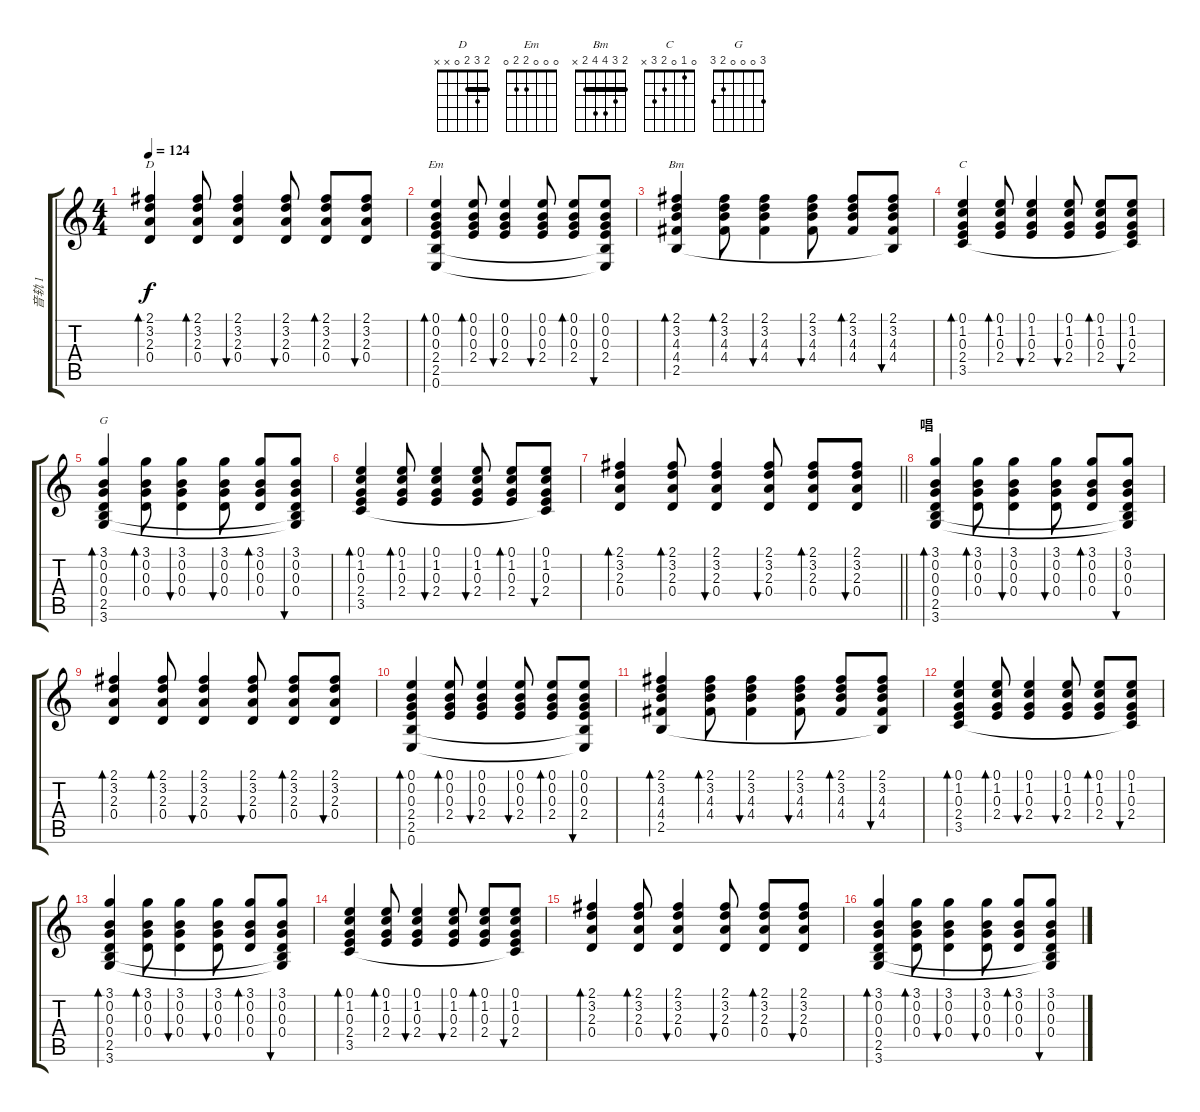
\track ("音轨 1" "音轨 1") {instrument acousticguitarsteel}
\staff {score tabs}
\tuning (E4 B3 G3 D3 A2 E2) {hide}
\chord ("D" 2 3 2 0 x x) {barre 2}
\chord ("Em" 0 0 0 2 2 0)
\chord ("Bm" 2 3 4 4 2 x) {barre 2}
\chord ("C" 0 1 0 2 3 x)
\chord ("G" 3 0 0 0 2 3)
\ts (4 4)
\tempo 124
\clef g2
\ks c
(2.1 3.2 2.3 0.4).4{bd 30 ch "D" dy f} (2.1 3.2 2.3 0.4).8{bd 30} (2.1 3.2 2.3 0.4).4{bu 30} (2.1 3.2 2.3 0.4).8{bu 30} (2.1 3.2 2.3 0.4).8{bd 30} (2.1 3.2 2.3 0.4).8{bu 30} |
(0.1 0.2 0.3 2.4 2.5 0.6).4{bd 30 ch "Em"} (0.1 0.2 0.3 2.4).8{bd 30} (0.1 0.2 0.3 2.4).4{bu 30} (0.1 0.2 0.3 2.4).8{bu 30} (0.1 0.2 0.3 2.4).8{bd 30} (0.1 0.2 0.3 2.4 2.5{t} 0.6{t}).8{bu 30} |
(2.1 3.2 4.3 4.4 2.5).4{bd 30 ch "Bm"} (2.1 3.2 4.3 4.4).8{bd 30} (2.1 3.2 4.3 4.4).4{bu 30} (2.1 3.2 4.3 4.4).8{bu 30} (2.1 3.2 4.3 4.4).8{bd 30} (2.1 3.2 4.3 4.4 2.5{t}).8{bu 30} |
(0.1 1.2 0.3 2.4 3.5).4{bd 30 ch "C"} (0.1 1.2 0.3 2.4).8{bd 30} (0.1 1.2 0.3 2.4).4{bu 30} (0.1 1.2 0.3 2.4).8{bu 30} (0.1 1.2 0.3 2.4).8{bd 30} (0.1 1.2 0.3 2.4 3.5{t}).8{bu 30} |
(3.1 0.2 0.3 0.4 2.5 3.6).4{bd 30 ch "G"} (3.1 0.2 0.3 0.4).8{bd 30} (3.1 0.2 0.3 0.4).4{bu 30} (3.1 0.2 0.3 0.4).8{bu 30} (3.1 0.2 0.3 0.4).8{bd 30} (3.1 0.2 0.3 0.4 2.5{t} 3.6{t}).8{bu 30} |
(0.1 1.2 0.3 2.4 3.5).4{bd 30} (0.1 1.2 0.3 2.4).8{bd 30} (0.1 1.2 0.3 2.4).4{bu 30} (0.1 1.2 0.3 2.4).8{bu 30} (0.1 1.2 0.3 2.4).8{bd 30} (0.1 1.2 0.3 2.4 3.5{t}).8{bu 30} |
\barLineRight lightlight
(2.1 3.2 2.3 0.4).4{bd 30} (2.1 3.2 2.3 0.4).8{bd 30} (2.1 3.2 2.3 0.4).4{bu 30} (2.1 3.2 2.3 0.4).8{bu 30} (2.1 3.2 2.3 0.4).8{bd 30} (2.1 3.2 2.3 0.4).8{bu 30} |
\section ("" "唱")
(3.1 0.2 0.3 0.4 2.5 3.6).4{bd 30} (3.1 0.2 0.3 0.4).8{bd 30} (3.1 0.2 0.3 0.4).4{bu 30} (3.1 0.2 0.3 0.4).8{bu 30} (3.1 0.2 0.3 0.4).8{bd 30} (3.1 0.2 0.3 0.4 2.5{t} 3.6{t}).8{bu 30} |
(2.1 3.2 2.3 0.4).4{bd 30} (2.1 3.2 2.3 0.4).8{bd 30} (2.1 3.2 2.3 0.4).4{bu 30} (2.1 3.2 2.3 0.4).8{bu 30} (2.1 3.2 2.3 0.4).8{bd 30} (2.1 3.2 2.3 0.4).8{bu 30} |
(0.1 0.2 0.3 2.4 2.5 0.6).4{bd 30} (0.1 0.2 0.3 2.4).8{bd 30} (0.1 0.2 0.3 2.4).4{bu 30} (0.1 0.2 0.3 2.4).8{bu 30} (0.1 0.2 0.3 2.4).8{bd 30} (0.1 0.2 0.3 2.4 2.5{t} 0.6{t}).8{bu 30} |
(2.1 3.2 4.3 4.4 2.5).4{bd 30} (2.1 3.2 4.3 4.4).8{bd 30} (2.1 3.2 4.3 4.4).4{bu 30} (2.1 3.2 4.3 4.4).8{bu 30} (2.1 3.2 4.3 4.4).8{bd 30} (2.1 3.2 4.3 4.4 2.5{t}).8{bu 30} |
(0.1 1.2 0.3 2.4 3.5).4{bd 30} (0.1 1.2 0.3 2.4).8{bd 30} (0.1 1.2 0.3 2.4).4{bu 30} (0.1 1.2 0.3 2.4).8{bu 30} (0.1 1.2 0.3 2.4).8{bd 30} (0.1 1.2 0.3 2.4 3.5{t}).8{bu 30} |
(3.1 0.2 0.3 0.4 2.5 3.6).4{bd 30} (3.1 0.2 0.3 0.4).8{bd 30} (3.1 0.2 0.3 0.4).4{bu 30} (3.1 0.2 0.3 0.4).8{bu 30} (3.1 0.2 0.3 0.4).8{bd 30} (3.1 0.2 0.3 0.4 2.5{t} 3.6{t}).8{bu 30} |
(0.1 1.2 0.3 2.4 3.5).4{bd 30} (0.1 1.2 0.3 2.4).8{bd 30} (0.1 1.2 0.3 2.4).4{bu 30} (0.1 1.2 0.3 2.4).8{bu 30} (0.1 1.2 0.3 2.4).8{bd 30} (0.1 1.2 0.3 2.4 3.5{t}).8{bu 30} |
(2.1 3.2 2.3 0.4).4{bd 30} (2.1 3.2 2.3 0.4).8{bd 30} (2.1 3.2 2.3 0.4).4{bu 30} (2.1 3.2 2.3 0.4).8{bu 30} (2.1 3.2 2.3 0.4).8{bd 30} (2.1 3.2 2.3 0.4).8{bu 30} |
(3.1 0.2 0.3 0.4 2.5 3.6).4{bd 30} (3.1 0.2 0.3 0.4).8{bd 30} (3.1 0.2 0.3 0.4).4{bu 30} (3.1 0.2 0.3 0.4).8{bu 30} (3.1 0.2 0.3 0.4).8{bd 30} (3.1 0.2 0.3 0.4 2.5{t} 3.6{t}).8{bu 30}
